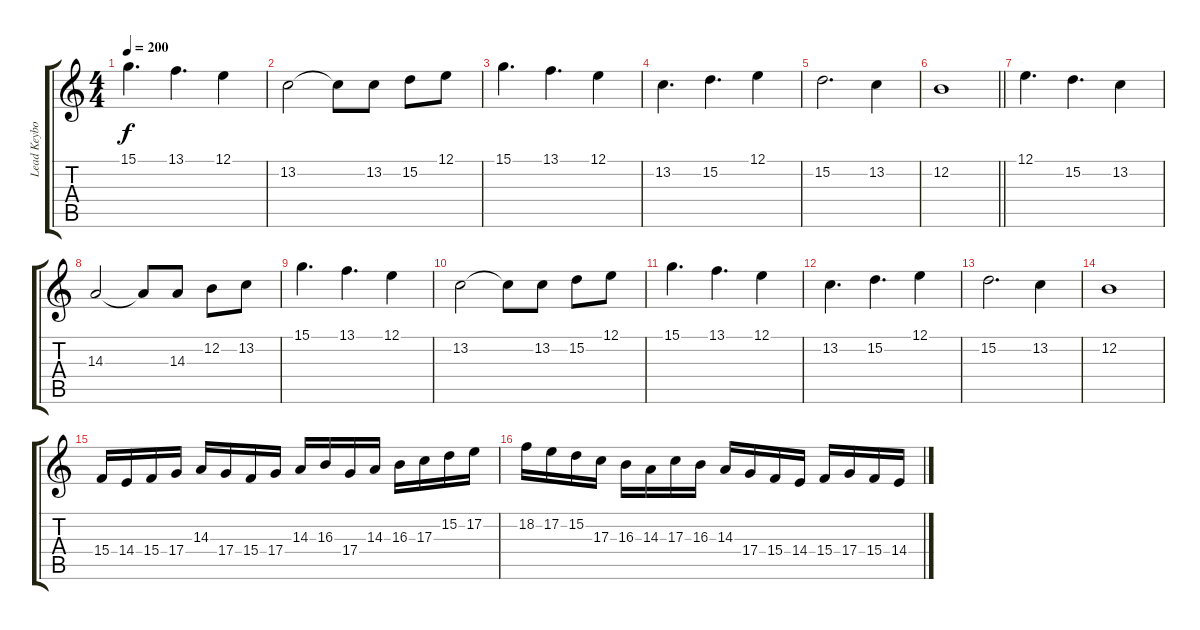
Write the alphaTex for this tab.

\track ("Lead Keyboard 2: Juha Mäenpää" "Lead Keybo") {instrument harpsichord}
\staff {score tabs}
\tuning (E4 B3 G3 D3 A2 E2) {hide}
\ts (4 4)
\tempo 200
\clef g2
\ks aminor
15.1.4{d dy f} 13.1.4{d} 12.1.4 |
13.2.2 13.2{t}.8 13.2.8 15.2.8 12.1.8 |
15.1.4{d} 13.1.4{d} 12.1.4 |
13.2.4{d} 15.2.4{d} 12.1.4 |
15.2.2{d} 13.2.4 |
\barLineRight lightlight
12.2.1 |
12.1.4{d} 15.2.4{d} 13.2.4 |
14.3.2 14.3{t}.8 14.3.8 12.2.8 13.2.8 |
15.1.4{d} 13.1.4{d} 12.1.4 |
13.2.2 13.2{t}.8 13.2.8 15.2.8 12.1.8 |
15.1.4{d} 13.1.4{d} 12.1.4 |
13.2.4{d} 15.2.4{d} 12.1.4 |
15.2.2{d} 13.2.4 |
12.2.1 |
15.4.16 14.4.16 15.4.16 17.4.16 14.3.16 17.4.16 15.4.16 17.4.16 14.3.16 16.3.16 17.4.16 14.3.16 16.3.16 17.3.16 15.2.16 17.2.16 |
18.2.16 17.2.16 15.2.16 17.3.16 16.3.16 14.3.16 17.3.16 16.3.16 14.3.16 17.4.16 15.4.16 14.4.16 15.4.16 17.4.16 15.4.16 14.4.16
